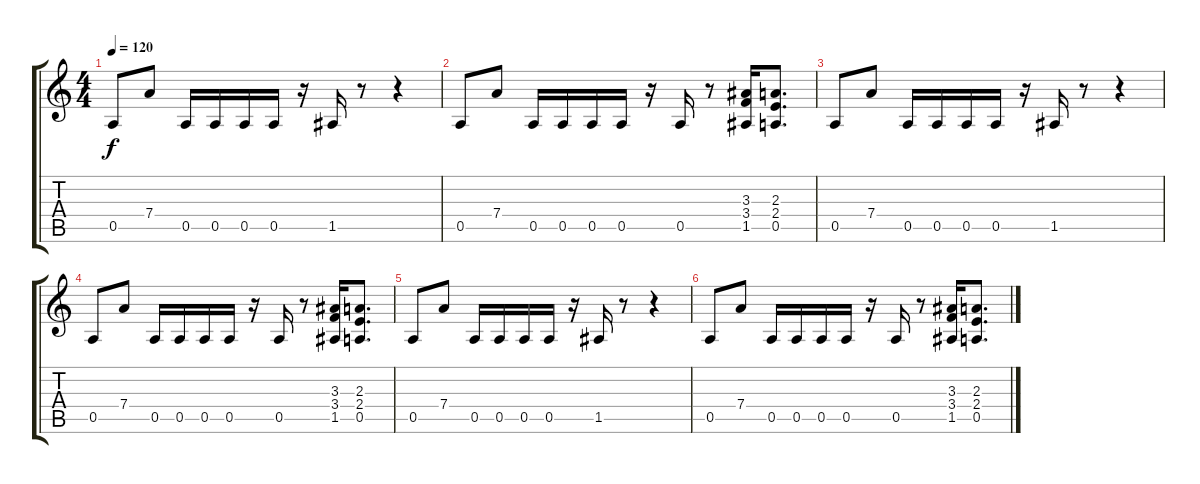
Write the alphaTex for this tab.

\track "" {instrument distortionguitar}
\staff {score tabs}
\tuning (E4 B3 G3 D3 A2 D2) {hide}
\ts (4 4)
\tempo 120
\clef g2
\ks c
0.5.8{dy f} 7.4.8 0.5.16 0.5.16 0.5.16 0.5.16 r.16 1.5.16 r.8 r.4 |
0.5.8 7.4.8 0.5.16 0.5.16 0.5.16 0.5.16 r.16 0.5.16 r.8 (3.3 3.4 1.5).16 (2.3 2.4 0.5).8{d} |
0.5.8 7.4.8 0.5.16 0.5.16 0.5.16 0.5.16 r.16 1.5.16 r.8 r.4 |
0.5.8 7.4.8 0.5.16 0.5.16 0.5.16 0.5.16 r.16 0.5.16 r.8 (3.3 3.4 1.5).16 (2.3 2.4 0.5).8{d} |
0.5.8 7.4.8 0.5.16 0.5.16 0.5.16 0.5.16 r.16 1.5.16 r.8 r.4 |
0.5.8 7.4.8 0.5.16 0.5.16 0.5.16 0.5.16 r.16 0.5.16 r.8 (3.3 3.4 1.5).16 (2.3 2.4 0.5).8{d}
